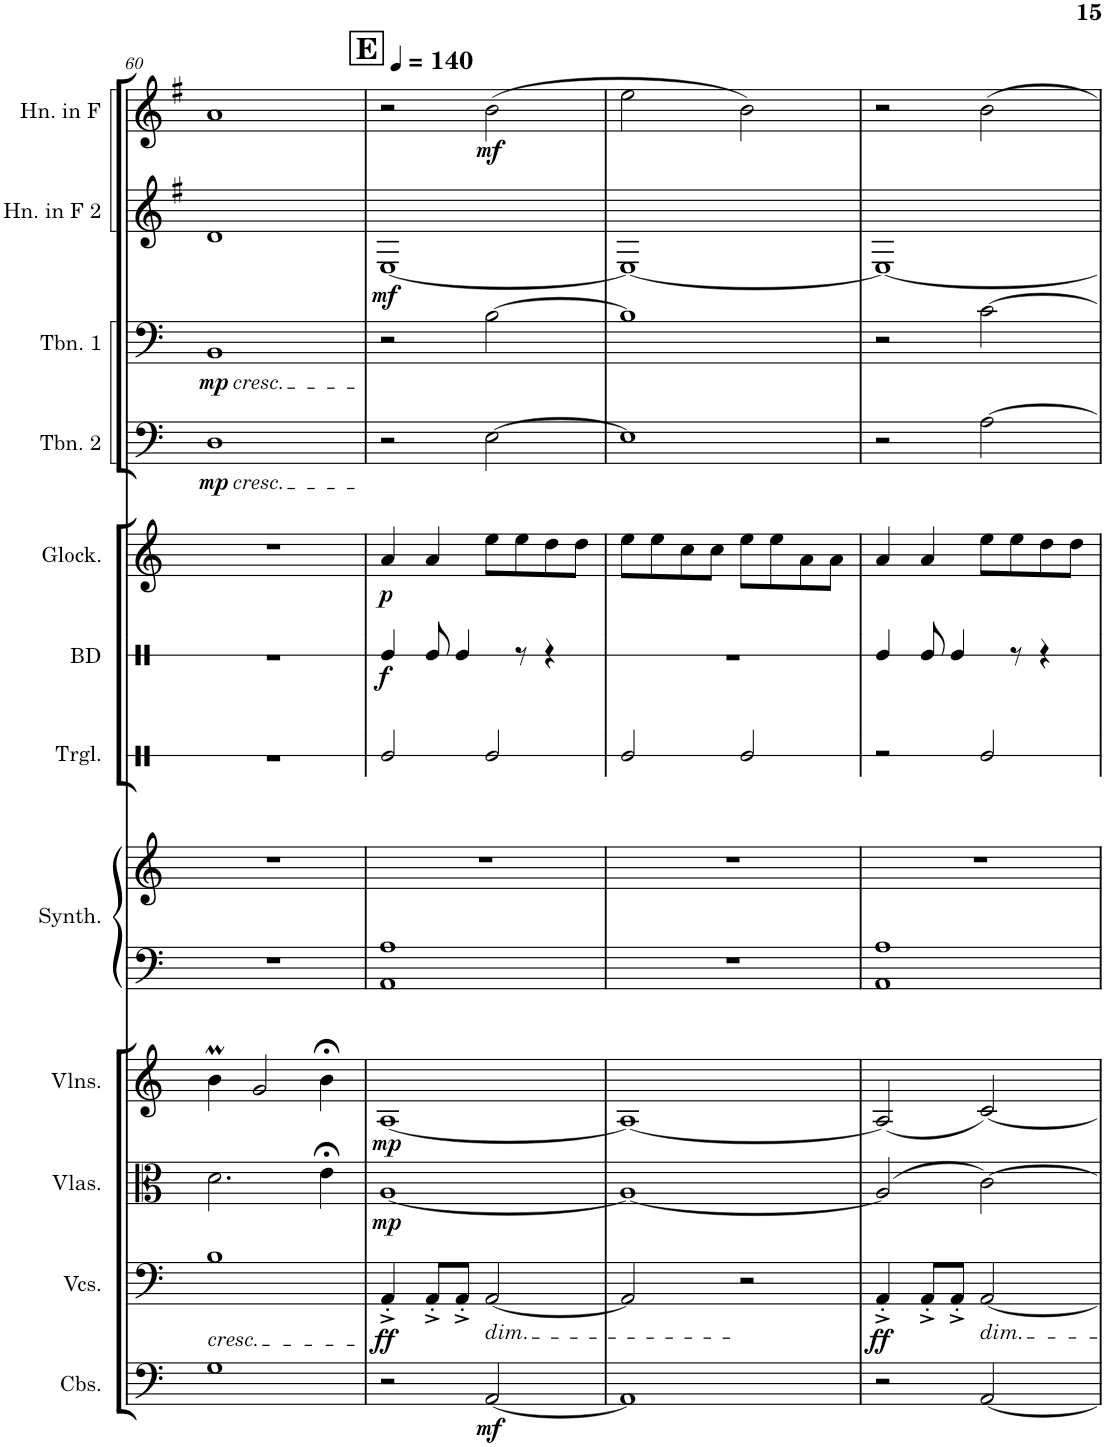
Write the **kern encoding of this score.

**kern	**dynam	**kern	**dynam	**kern	**dynam	**kern	**dynam	**kern	**kern	**kern	**kern	**dynam	**kern	**dynam	**kern	**dynam	**kern	**dynam	**kern	**dynam	**kern	**dynam
*part12	*part12	*part11	*part11	*part10	*part10	*part9	*part9	*part8	*part8	*part7	*part6	*part6	*part5	*part5	*part4	*part4	*part3	*part3	*part2	*part2	*part1	*part1
*staff13	*staff13	*staff12	*staff12	*staff11	*staff11	*staff10	*staff10	*staff9	*staff8	*staff7	*staff6	*staff6	*staff5	*staff5	*staff4	*staff4	*staff3	*staff3	*staff2	*staff2	*staff1	*staff1
*I"Contrabasses	*	*I"Violoncellos	*	*I"Violas	*	*I"Violins	*	*I"Warm Synthesizer	*	*I"Triangle	*I"Bass Drum	*	*I"Glockenspiel	*	*I"Trombone 2	*	*I"Trombone 1	*	*I"Horn in F 2	*	*I"Horn in F	*
*I'Cbs.	*	*I'Vcs.	*	*I'Vlas.	*	*I'Vlns.	*	*I'Synth.	*	*I'Trgl.	*I'BD	*	*I'Glock.	*	*I'Tbn. 2	*	*I'Tbn. 1	*	*I'Hn. in F 2	*	*I'Hn. in F	*
!!LO:PB:g=z
*clefF4	*	*clefF4	*	*clefC3	*	*clefG2	*	*clefF4	*clefG2	*clefX	*clefX	*	*clefG2	*	*clefF4	*	*clefF4	*	*clefG2	*	*clefG2	*
*Trd7c12	*	*	*	*	*	*	*	*	*	*	*	*	*Trd-14c-24	*	*	*	*	*	*Trd4c7	*	*Trd4c7	*
*k[]	*	*k[]	*	*k[]	*	*k[]	*	*k[]	*k[]	*k[]	*k[]	*	*k[]	*	*k[]	*	*k[]	*	*k[f#]	*	*k[f#]	*
*M4/4	*	*M4/4	*	*M4/4	*	*M4/4	*	*M4/4	*M4/4	*M4/4	*M4/4	*	*M4/4	*	*M4/4	*	*M4/4	*	*M4/4	*	*M4/4	*
=60	=60	=60	=60	=60	=60	=60	=60	=60	=60	=60	=60	=60	=60	=60	=60	=60	=60	=60	=60	=60	=60	=60
!	!	!	!	!	!	!	!	!	!	!	!	!	!	!	!	!	!LO:TX:b:i:t=cresc.	!	!	!	!	!
!	!	!	!	!	!	!	!	!	!	!	!	!	!	!	!LO:TX:b:i:t=cresc.	!	!	!	!	!	!	!
!	!	!LO:TX:b:i:t=cresc.	!	!	!	!	!	!	!	!	!	!	!	!	!	!	!	!	!	!	!	!
!	!	!	!	!	!	!	!	!	!	!	!	!	!	!	!	!LO:DY:b	!	!LO:DY:b	!	!	!	!
1G	.	1B	.	2.d\	.	4bm\	.	1r	1r	1r	1r	.	1r	.	1D	mp	1BB	mp	1d	.	1a	.
.	.	.	.	.	.	2g/	.	.	.	.	.	.	.	.	.	.	.	.	.	.	.	.
.	.	.	.	4e;<\	.	4b;<\	.	.	.	.	.	.	.	.	.	.	.	.	.	.	.	.
=61	=61	=61	=61	=61	=61	=61	=61	=61	=61	=61	=61	=61	=61	=61	=61	=61	=61	=61	=61	=61	=61	=61
!!LO:REH:place=s1:a:B:cj:fs=14:t=E
*	*	*	*	*	*	*	*	*	*	*	*	*	*	*	*	*	*	*	*	*	*MM140	*
!	!	!	!LO:DY:b	!	!LO:DY:b	!	!LO:DY:b	!	!	!	!	!LO:DY:b	!	!LO:DY:b	!	!	!	!	!	!LO:DY:b	!	!
2r	.	4AA'^/	ff	[1A	mp	[1A	mp	1AA 1A	1r	2Re/	4Re/	f	4a/	p	2r	.	2r	.	[1E	mf	2r	.
.	.	8AA'^/L	.	.	.	.	.	.	.	.	8Re/	.	4a/	.	.	.	.	.	.	.	.	.
.	.	8AA'^/J	.	.	.	.	.	.	.	.	4Re/	.	.	.	.	.	.	.	.	.	.	.
!	!	!LO:TX:b:i:t=dim.	!	!	!	!	!	!	!	!	!	!	!	!	!	!	!	!	!	!	!	!
!	!LO:DY:b	!	!	!	!	!	!	!	!	!	!	!	!	!	!	!	!	!	!	!	!	!LO:DY:b
[2AA/	mf	[2AA/	.	.	.	.	.	.	.	2Re/	.	.	8ee\L	.	[2E\	.	[2B\	.	.	.	(2b\	mf
.	.	.	.	.	.	.	.	.	.	.	8r	.	8ee\	.	.	.	.	.	.	.	.	.
.	.	.	.	.	.	.	.	.	.	.	4r	.	8dd\	.	.	.	.	.	.	.	.	.
.	.	.	.	.	.	.	.	.	.	.	.	.	8dd\J	.	.	.	.	.	.	.	.	.
=62	=62	=62	=62	=62	=62	=62	=62	=62	=62	=62	=62	=62	=62	=62	=62	=62	=62	=62	=62	=62	=62	=62
1AA]	.	2AA/]	.	1A_	.	1A_	.	1r	1r	2Re/	1r	.	8ee\L	.	1E]	.	1B]	.	1E_	.	2ee\	.
.	.	.	.	.	.	.	.	.	.	.	.	.	8ee\	.	.	.	.	.	.	.	.	.
.	.	.	.	.	.	.	.	.	.	.	.	.	8cc\	.	.	.	.	.	.	.	.	.
.	.	.	.	.	.	.	.	.	.	.	.	.	8cc\J	.	.	.	.	.	.	.	.	.
.	.	2r	.	.	.	.	.	.	.	2Re/	.	.	8ee\L	.	.	.	.	.	.	.	2b\)	.
.	.	.	.	.	.	.	.	.	.	.	.	.	8ee\	.	.	.	.	.	.	.	.	.
.	.	.	.	.	.	.	.	.	.	.	.	.	8a\	.	.	.	.	.	.	.	.	.
.	.	.	.	.	.	.	.	.	.	.	.	.	8a\J	.	.	.	.	.	.	.	.	.
=63	=63	=63	=63	=63	=63	=63	=63	=63	=63	=63	=63	=63	=63	=63	=63	=63	=63	=63	=63	=63	=63	=63
!	!	!	!LO:DY:b	!	!	!	!	!	!	!	!	!	!	!	!	!	!	!	!	!	!	!
2r	.	4AA'^/	ff	(2A/]	.	(2A/]	.	1AA 1A	1r	2r	4Re/	.	4a/	.	2r	.	2r	.	1E_	.	2r	.
.	.	8AA'^/L	.	.	.	.	.	.	.	.	8Re/	.	4a/	.	.	.	.	.	.	.	.	.
.	.	8AA'^/J	.	.	.	.	.	.	.	.	4Re/	.	.	.	.	.	.	.	.	.	.	.
!	!	!LO:TX:b:i:t=dim.	!	!	!	!	!	!	!	!	!	!	!	!	!	!	!	!	!	!	!	!
[2AA/	.	[2AA/	.	[2c\)	.	[2c/)	.	.	.	2Re/	.	.	8ee\L	.	[2A\	.	[2c\	.	.	.	2b\	.
.	.	.	.	.	.	.	.	.	.	.	8r	.	8ee\	.	.	.	.	.	.	.	.	.
.	.	.	.	.	.	.	.	.	.	.	4r	.	8dd\	.	.	.	.	.	.	.	.	.
.	.	.	.	.	.	.	.	.	.	.	.	.	8dd\J	.	.	.	.	.	.	.	.	.
=	=	=	=	=	=	=	=	=	=	=	=	=	=	=	=	=	=	=	=	=	=	=
*-	*-	*-	*-	*-	*-	*-	*-	*-	*-	*-	*-	*-	*-	*-	*-	*-	*-	*-	*-	*-	*-	*-
